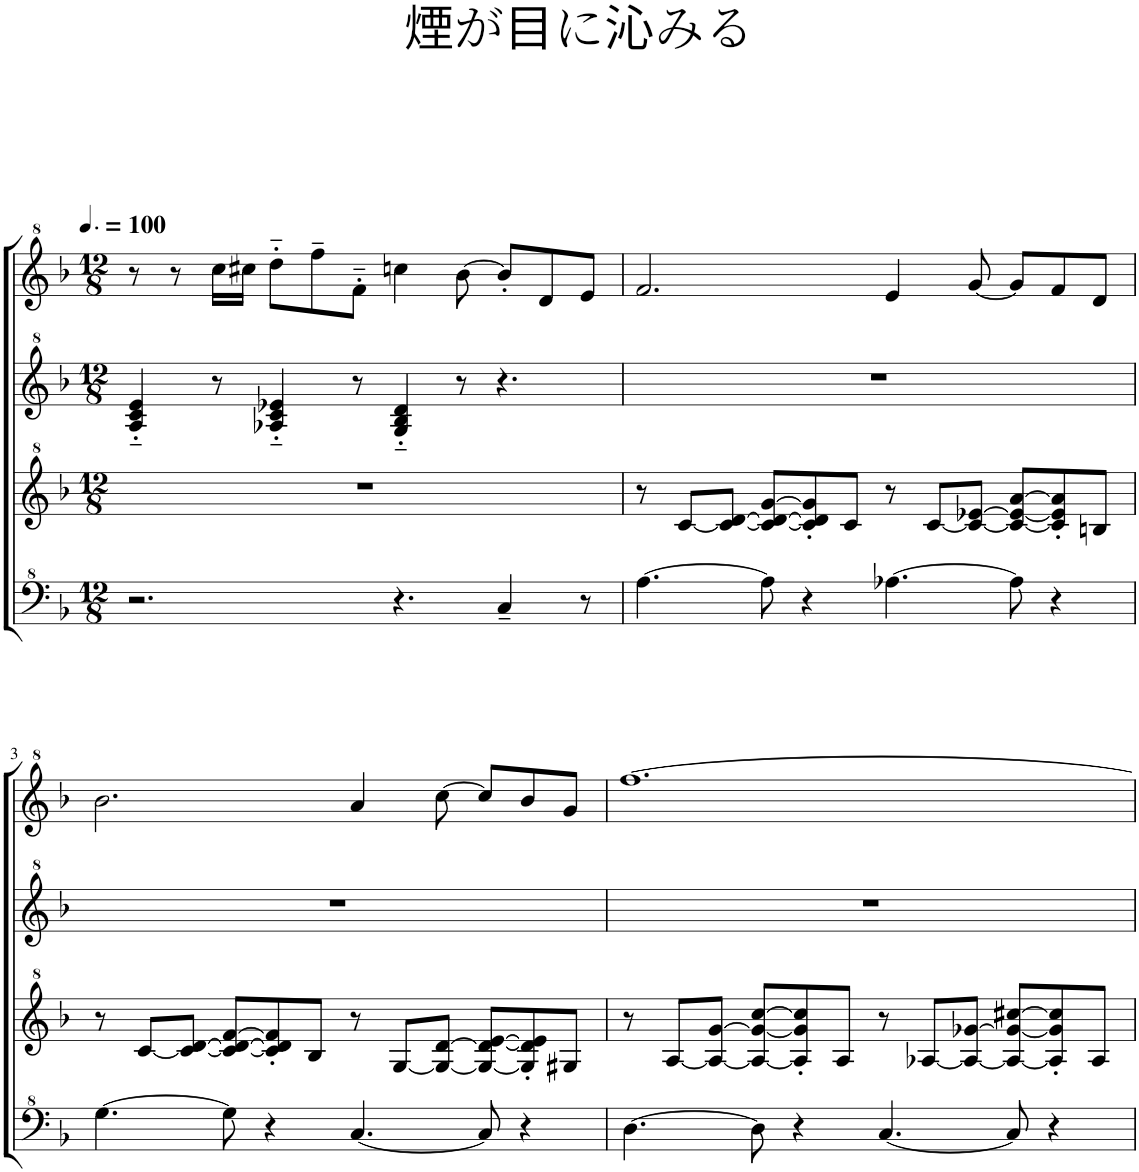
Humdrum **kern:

**kern	**kern	**kern	**kern
*part1	*part1	*part1	*part1
*staff4	*staff3	*staff2	*staff1
*I"Model III	*	*	*
*clefF^4	*clefG^2	*clefG^2	*clefG^2
*k[b-]	*k[b-]	*k[b-]	*k[b-]
*M12/8	*M12/8	*M12/8	*M12/8
*MM150	*MM150	*MM150	*MM150
=1	=1	=1	=1
2.r	1.r	4a/'~ 4cc/'~ 4ee/'~	8r
.	.	.	8r
.	.	8r	16ccc\LL
.	.	.	16ccc#X\JJ
.	.	4a-X/'~ 4cc/'~ 4ee-X/'~	8ddd'~\L
.	.	.	8fff~\
.	.	8r	8ff'~\J
4.r	.	4g/'~ 4b-/'~ 4dd/'~	4cccn\
.	.	8r	[8bb-\
4c~/	.	4.r	8bb-'/L]
.	.	.	8dd/
8r	.	.	8ee/J
=2	=2	=2	=2
[4.a\	8r	1.r	2.ff/
.	[8cc/L	.	.
.	8cc/_ [8dd/J	.	.
8a\]	8cc/_ 8dd/_ [8gg/L	.	.
4r	8cc/]' 8dd/]' 8gg/]'	.	.
.	8cc/J	.	.
[4.a-X\	8r	.	4ee/
.	[8cc/L	.	.
.	8cc/_ [8ee-X/J	.	[8gg/
8a-\]	8cc/_ 8ee-/_ [8aa/L	.	8gg/L]
4r	8cc/]' 8ee-/]' 8aa/]'	.	8ff/
.	8bn/J	.	8dd/J
!!LO:LB:g=z
=3	=3	=3	=3
[4.g\	8r	1.r	2.bb-\
.	[8cc/L	.	.
.	8cc/_ [8dd/J	.	.
8g\]	8cc/_ 8dd/_ [8ff/L	.	.
4r	8cc/]' 8dd/]' 8ff/]'	.	.
.	8b-/J	.	.
[4.c/	8r	.	4aa/
.	[8g/L	.	.
.	8g/_ [8dd/J	.	[8ccc\
8c/]	8g/_ 8dd/_ [8ee/L	.	8ccc/L]
4r	8g/]' 8dd/]' 8ee/]'	.	8bb-/
.	8g#X/J	.	8gg/J
=4	=4	=4	=4
[4.d\	8r	1.r	[1.fff
.	[8a/L	.	.
.	8a/_ [8gg/J	.	.
8d\]	8a/_ 8gg/_ [8ccc/L	.	.
4r	8a/]' 8gg/]' 8ccc/]'	.	.
.	8a/J	.	.
[4.c/	8r	.	.
.	[8a-X/L	.	.
.	8a-/_ [8gg-X/J	.	.
8c/]	8a-/_ 8gg-/_ [8ccc#X/L	.	.
4r	8a-/]' 8gg-/]' 8ccc#/]'	.	.
.	8a-/J	.	.
=	=	=	=
*-	*-	*-	*-
